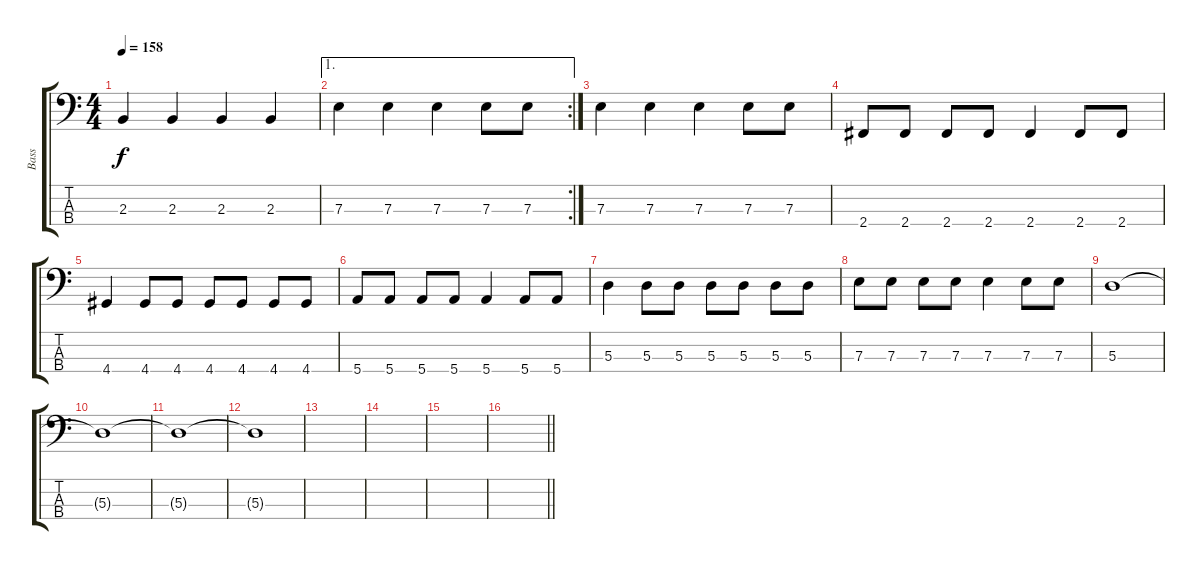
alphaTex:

\track ("Bass" "Bass") {instrument electricbasspick}
\staff {score tabs}
\tuning (G2 D2 A1 E1) {hide}
\ts (4 4)
\tempo 158
\clef f4
\ks c
2.3{t}.4{dy f} 2.3.4 2.3.4 2.3.4 |
\ae 1
\rc 2
7.3.4 7.3.4 7.3.4 7.3.8 7.3.8 |
7.3.4 7.3.4 7.3.4 7.3.8 7.3.8 |
2.4.8 2.4.8 2.4.8 2.4.8 2.4.4 2.4.8 2.4.8 |
4.4.4 4.4.8 4.4.8 4.4.8 4.4.8 4.4.8 4.4.8 |
5.4.8 5.4.8 5.4.8 5.4.8 5.4.4 5.4.8 5.4.8 |
5.3.4 5.3.8 5.3.8 5.3.8 5.3.8 5.3.8 5.3.8 |
7.3.8 7.3.8 7.3.8 7.3.8 7.3.4 7.3.8 7.3.8 |
5.3.1 |
5.3{t}.1 |
5.3{t}.1 |
5.3{t}.1 |
|
|
|
\barLineRight lightlight
